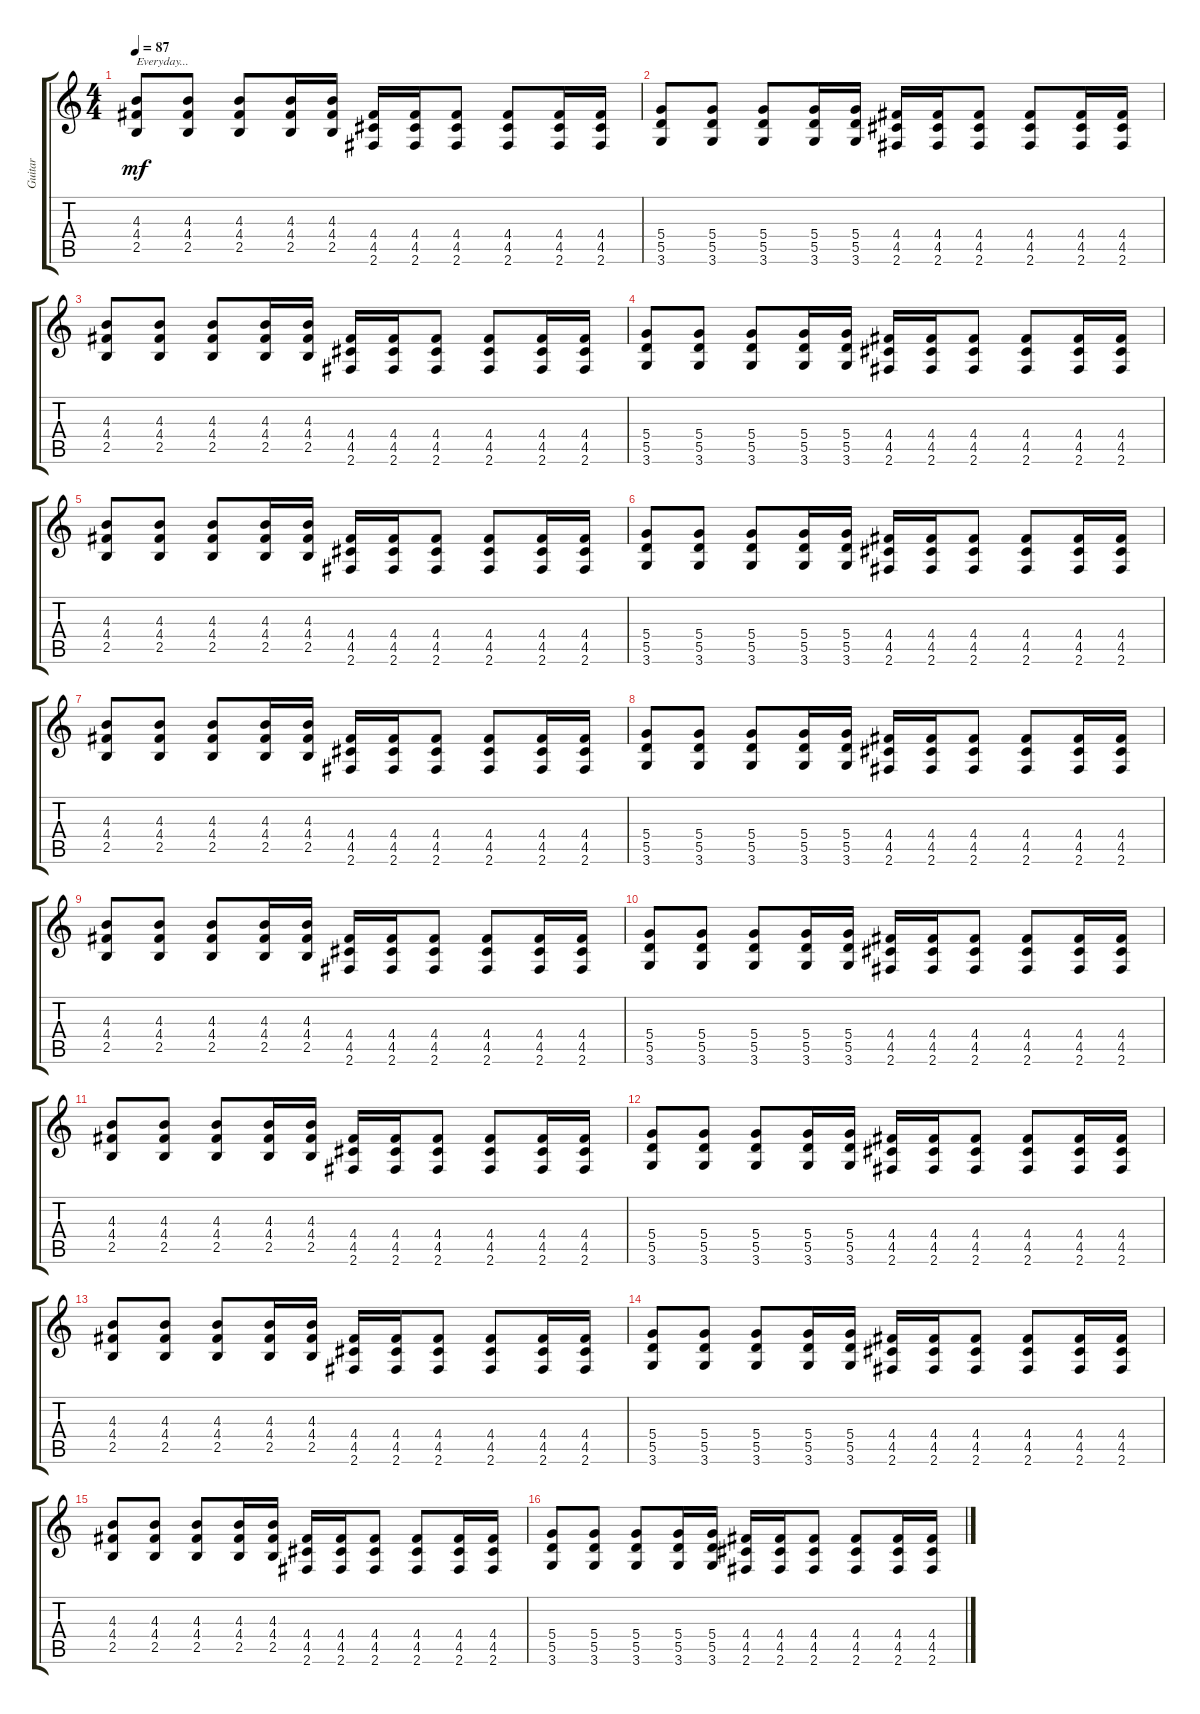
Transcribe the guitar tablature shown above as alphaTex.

\track ("Guitar" "Guitar") {instrument electricguitarjazz}
\staff {score tabs}
\tuning (E4 B3 G3 D3 A2 E2) {hide}
\ts (4 4)
\tempo 87
\clef g2
\ks c
(4.3 4.4 2.5).8{txt "Everyday..." dy mf} (4.3 4.4 2.5).8 (4.3 4.4 2.5).8 (4.3 4.4 2.5).16 (4.3 4.4 2.5).16 (4.4 4.5 2.6).16 (4.4 4.5 2.6).16 (4.4 4.5 2.6).8 (4.4 4.5 2.6).8 (4.4 4.5 2.6).16 (4.4 4.5 2.6).16 |
(5.4 5.5 3.6).8 (5.4 5.5 3.6).8 (5.4 5.5 3.6).8 (5.4 5.5 3.6).16 (5.4 5.5 3.6).16 (4.4 4.5 2.6).16 (4.4 4.5 2.6).16 (4.4 4.5 2.6).8 (4.4 4.5 2.6).8 (4.4 4.5 2.6).16 (4.4 4.5 2.6).16 |
(4.3 4.4 2.5).8 (4.3 4.4 2.5).8 (4.3 4.4 2.5).8 (4.3 4.4 2.5).16 (4.3 4.4 2.5).16 (4.4 4.5 2.6).16 (4.4 4.5 2.6).16 (4.4 4.5 2.6).8 (4.4 4.5 2.6).8 (4.4 4.5 2.6).16 (4.4 4.5 2.6).16 |
(5.4 5.5 3.6).8 (5.4 5.5 3.6).8 (5.4 5.5 3.6).8 (5.4 5.5 3.6).16 (5.4 5.5 3.6).16 (4.4 4.5 2.6).16 (4.4 4.5 2.6).16 (4.4 4.5 2.6).8 (4.4 4.5 2.6).8 (4.4 4.5 2.6).16 (4.4 4.5 2.6).16 |
(4.3 4.4 2.5).8 (4.3 4.4 2.5).8 (4.3 4.4 2.5).8 (4.3 4.4 2.5).16 (4.3 4.4 2.5).16 (4.4 4.5 2.6).16 (4.4 4.5 2.6).16 (4.4 4.5 2.6).8 (4.4 4.5 2.6).8 (4.4 4.5 2.6).16 (4.4 4.5 2.6).16 |
(5.4 5.5 3.6).8 (5.4 5.5 3.6).8 (5.4 5.5 3.6).8 (5.4 5.5 3.6).16 (5.4 5.5 3.6).16 (4.4 4.5 2.6).16 (4.4 4.5 2.6).16 (4.4 4.5 2.6).8 (4.4 4.5 2.6).8 (4.4 4.5 2.6).16 (4.4 4.5 2.6).16 |
(4.3 4.4 2.5).8 (4.3 4.4 2.5).8 (4.3 4.4 2.5).8 (4.3 4.4 2.5).16 (4.3 4.4 2.5).16 (4.4 4.5 2.6).16 (4.4 4.5 2.6).16 (4.4 4.5 2.6).8 (4.4 4.5 2.6).8 (4.4 4.5 2.6).16 (4.4 4.5 2.6).16 |
(5.4 5.5 3.6).8 (5.4 5.5 3.6).8 (5.4 5.5 3.6).8 (5.4 5.5 3.6).16 (5.4 5.5 3.6).16 (4.4 4.5 2.6).16 (4.4 4.5 2.6).16 (4.4 4.5 2.6).8 (4.4 4.5 2.6).8 (4.4 4.5 2.6).16 (4.4 4.5 2.6).16 |
(4.3 4.4 2.5).8 (4.3 4.4 2.5).8 (4.3 4.4 2.5).8 (4.3 4.4 2.5).16 (4.3 4.4 2.5).16 (4.4 4.5 2.6).16 (4.4 4.5 2.6).16 (4.4 4.5 2.6).8 (4.4 4.5 2.6).8 (4.4 4.5 2.6).16 (4.4 4.5 2.6).16 |
(5.4 5.5 3.6).8 (5.4 5.5 3.6).8 (5.4 5.5 3.6).8 (5.4 5.5 3.6).16 (5.4 5.5 3.6).16 (4.4 4.5 2.6).16 (4.4 4.5 2.6).16 (4.4 4.5 2.6).8 (4.4 4.5 2.6).8 (4.4 4.5 2.6).16 (4.4 4.5 2.6).16 |
(4.3 4.4 2.5).8 (4.3 4.4 2.5).8 (4.3 4.4 2.5).8 (4.3 4.4 2.5).16 (4.3 4.4 2.5).16 (4.4 4.5 2.6).16 (4.4 4.5 2.6).16 (4.4 4.5 2.6).8 (4.4 4.5 2.6).8 (4.4 4.5 2.6).16 (4.4 4.5 2.6).16 |
(5.4 5.5 3.6).8 (5.4 5.5 3.6).8 (5.4 5.5 3.6).8 (5.4 5.5 3.6).16 (5.4 5.5 3.6).16 (4.4 4.5 2.6).16 (4.4 4.5 2.6).16 (4.4 4.5 2.6).8 (4.4 4.5 2.6).8 (4.4 4.5 2.6).16 (4.4 4.5 2.6).16 |
(4.3 4.4 2.5).8 (4.3 4.4 2.5).8 (4.3 4.4 2.5).8 (4.3 4.4 2.5).16 (4.3 4.4 2.5).16 (4.4 4.5 2.6).16 (4.4 4.5 2.6).16 (4.4 4.5 2.6).8 (4.4 4.5 2.6).8 (4.4 4.5 2.6).16 (4.4 4.5 2.6).16 |
(5.4 5.5 3.6).8 (5.4 5.5 3.6).8 (5.4 5.5 3.6).8 (5.4 5.5 3.6).16 (5.4 5.5 3.6).16 (4.4 4.5 2.6).16 (4.4 4.5 2.6).16 (4.4 4.5 2.6).8 (4.4 4.5 2.6).8 (4.4 4.5 2.6).16 (4.4 4.5 2.6).16 |
(4.3 4.4 2.5).8 (4.3 4.4 2.5).8 (4.3 4.4 2.5).8 (4.3 4.4 2.5).16 (4.3 4.4 2.5).16 (4.4 4.5 2.6).16 (4.4 4.5 2.6).16 (4.4 4.5 2.6).8 (4.4 4.5 2.6).8 (4.4 4.5 2.6).16 (4.4 4.5 2.6).16 |
(5.4 5.5 3.6).8 (5.4 5.5 3.6).8 (5.4 5.5 3.6).8 (5.4 5.5 3.6).16 (5.4 5.5 3.6).16 (4.4 4.5 2.6).16 (4.4 4.5 2.6).16 (4.4 4.5 2.6).8 (4.4 4.5 2.6).8 (4.4 4.5 2.6).16 (4.4 4.5 2.6).16
